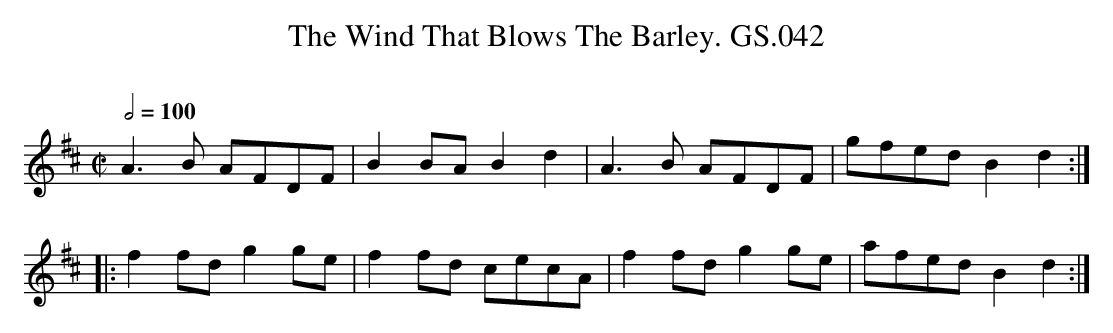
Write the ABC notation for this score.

X:1
T:Wind That Blows The Barley. GS.042, The
M:C|
L:1/8
Q:1/2=100
O:
K:D major
A3 B AFDF | B2BA B2d2 | A3 B AFDF | gfed B2 d2 :|
|: f2 fd g2 ge | f2 fd cecA | f2 fd g2 ge | afed B2 d2 :|
